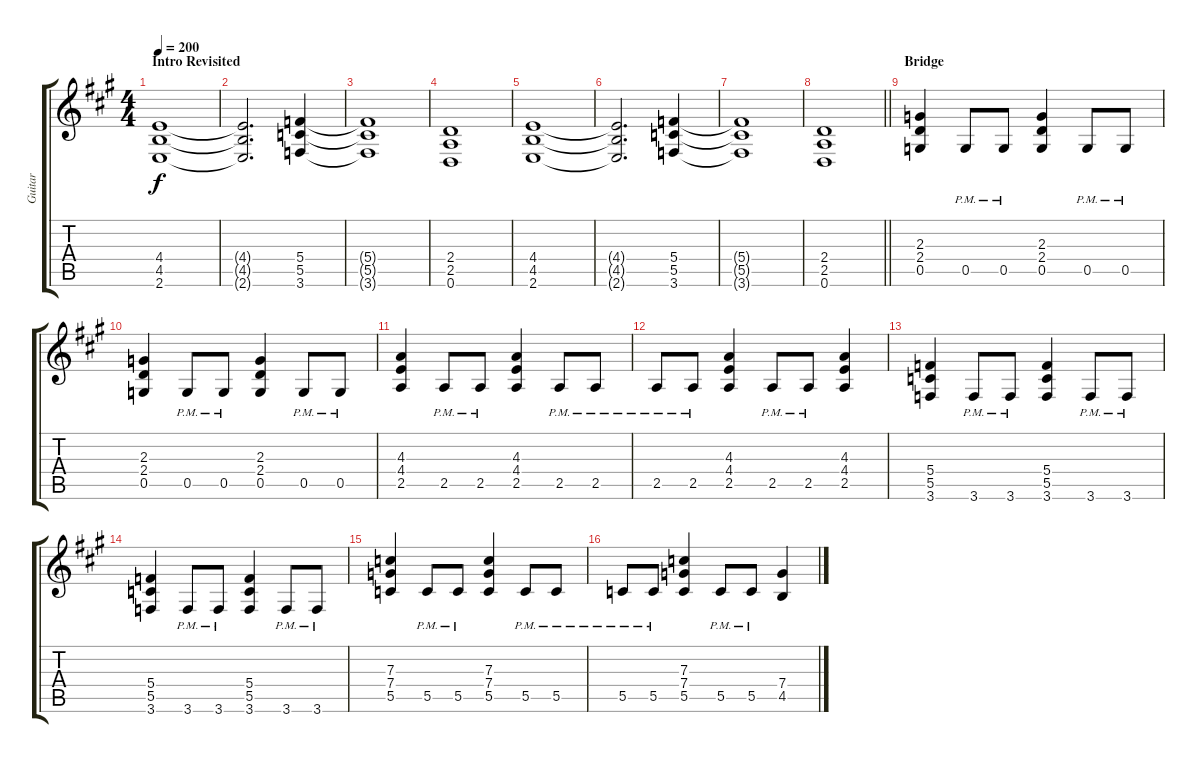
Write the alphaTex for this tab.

\track ("Guitar" "Guitar") {instrument distortionguitar}
\staff {score tabs}
\tuning (D4 A3 F3 C3 G2 D2) {hide}
\ts (4 4)
\section ("" "Intro Revisited")
\tempo 200
\clef g2
\ks f#minor
(4.4 4.5 2.6).1{dy f} |
(4.4{t} 4.5{t} 2.6{t}).2{d} (5.4 5.5 3.6).4 |
(5.4{t} 5.5{t} 3.6{t}).1 |
(2.4 2.5 0.6).1 |
(4.4 4.5 2.6).1 |
(4.4{t} 4.5{t} 2.6{t}).2{d} (5.4 5.5 3.6).4 |
(5.4{t} 5.5{t} 3.6{t}).1 |
\barLineRight lightlight
(2.4 2.5 0.6).1 |
\section ("" "Bridge")
(2.3 2.4 0.5).4 0.5{pm}.8 0.5{pm}.8 (2.3 2.4 0.5).4 0.5{pm}.8 0.5{pm}.8 |
(2.3 2.4 0.5).4 0.5{pm}.8 0.5{pm}.8 (2.3 2.4 0.5).4 0.5{pm}.8 0.5{pm}.8 |
(4.3 4.4 2.5).4 2.5{pm}.8 2.5{pm}.8 (4.3 4.4 2.5).4 2.5{pm}.8 2.5{pm}.8 |
2.5{pm}.8 2.5{pm}.8 (4.3 4.4 2.5).4 2.5{pm}.8 2.5{pm}.8 (4.3 4.4 2.5).4 |
(5.4 5.5 3.6).4 3.6{pm}.8 3.6{pm}.8 (5.4 5.5 3.6).4 3.6{pm}.8 3.6{pm}.8 |
(5.4 5.5 3.6).4 3.6{pm}.8 3.6{pm}.8 (5.4 5.5 3.6).4 3.6{pm}.8 3.6{pm}.8 |
(7.3 7.4 5.5).4 5.5{pm}.8 5.5{pm}.8 (7.3 7.4 5.5).4 5.5{pm}.8 5.5{pm}.8 |
5.5{pm}.8 5.5{pm}.8 (7.3 7.4 5.5).4 5.5{pm}.8 5.5{pm}.8 (7.4 4.5).4
